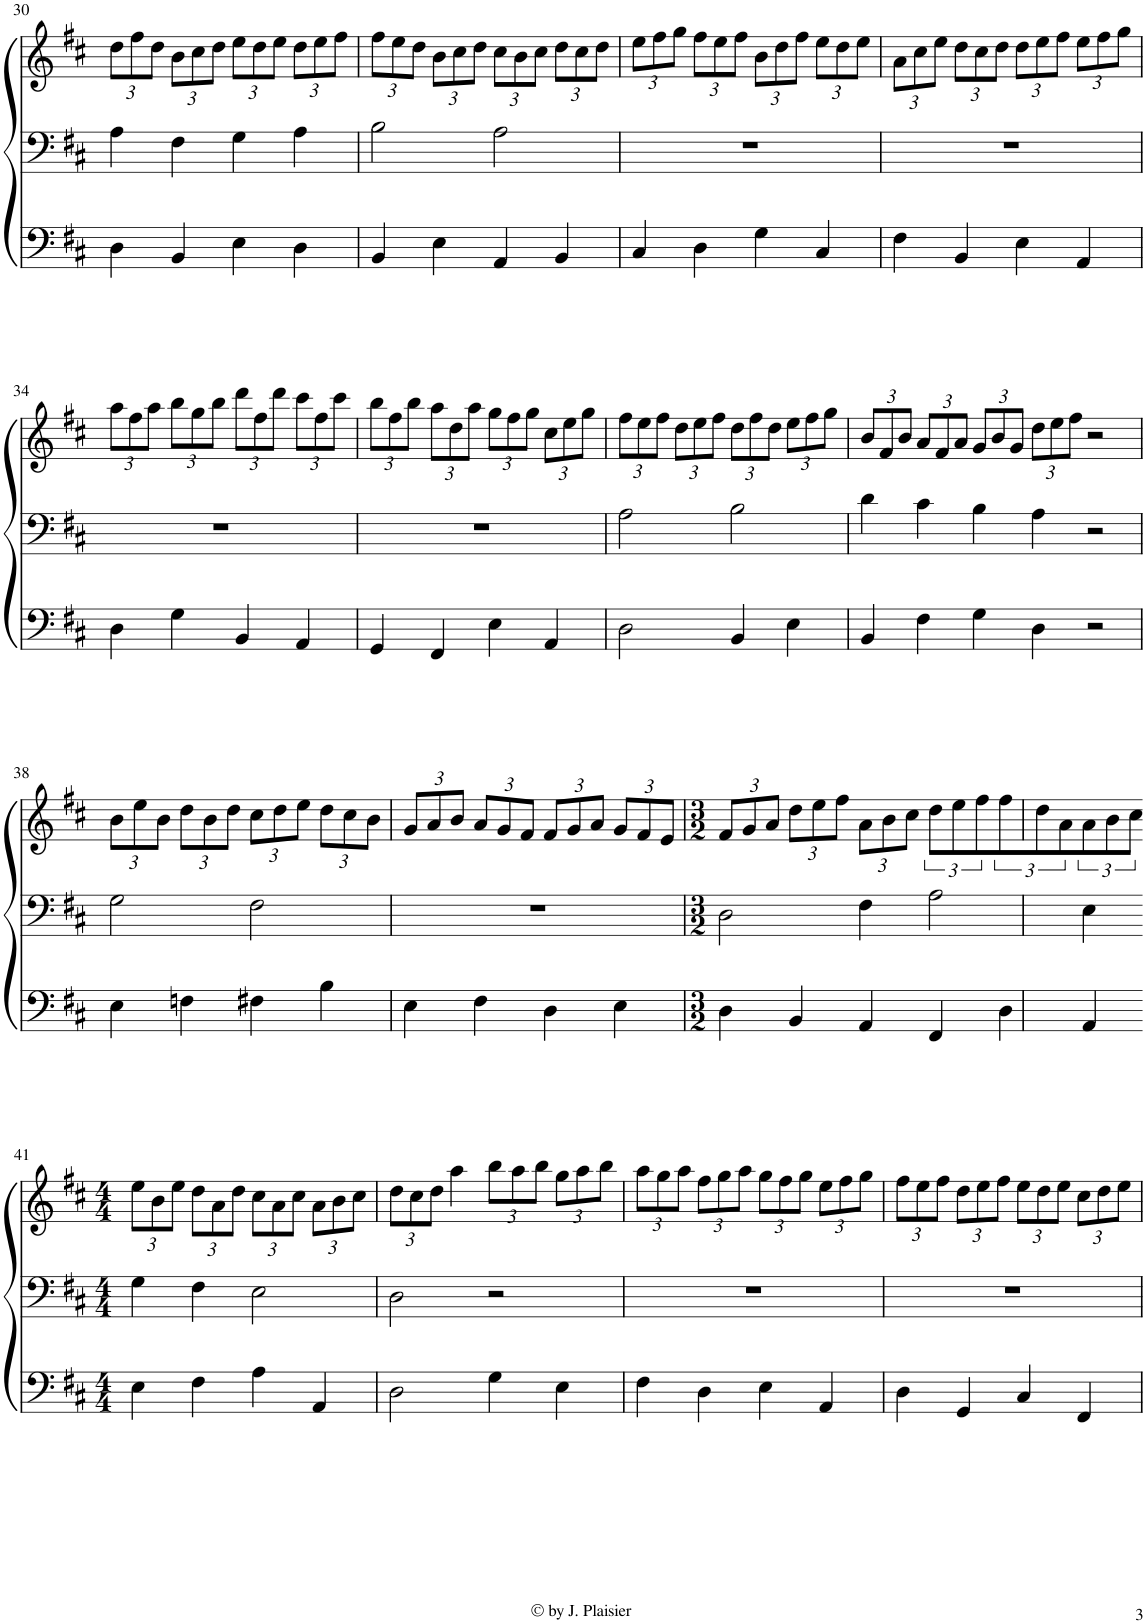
**kern	**kern	**kern
*part1	*part1	*part1
*staff3	*staff2	*staff1
*I"Organ	*	*
!!LO:PB:g=z
*clefF4	*clefF4	*clefG2
*k[f#c#]	*k[f#c#]	*k[f#c#]
*M4/4	*M4/4	*M4/4
*	*	*Xbrackettup
=30	=30	=30
4D\	4A\	12dd\L
.	.	12ff#\
.	.	12dd\J
4BB/	4F#\	12b\L
.	.	12cc#\
.	.	12dd\J
4E\	4G\	12ee\L
.	.	12dd\
.	.	12ee\J
4D\	4A\	12dd\L
.	.	12ee\
.	.	12ff#\J
=31	=31	=31
4BB/	2B\	12ff#\L
.	.	12ee\
.	.	12dd\J
4E\	.	12b\L
.	.	12cc#\
.	.	12dd\J
4AA/	2A\	12cc#\L
.	.	12b\
.	.	12cc#\J
4BB/	.	12dd\L
.	.	12cc#\
.	.	12dd\J
=32	=32	=32
4C#/	1r	12ee\L
.	.	12ff#\
.	.	12gg\J
4D\	.	12ff#\L
.	.	12ee\
.	.	12ff#\J
4G\	.	12b\L
.	.	12dd\
.	.	12ff#\J
4C#/	.	12ee\L
.	.	12dd\
.	.	12ee\J
=33	=33	=33
4F#\	1r	12a\L
.	.	12cc#\
.	.	12ee\J
4BB/	.	12dd\L
.	.	12cc#\
.	.	12dd\J
4E\	.	12dd\L
.	.	12ee\
.	.	12ff#\J
4AA/	.	12ee\L
.	.	12ff#\
.	.	12gg\J
!!LO:LB:g=z
=34	=34	=34
4D\	1r	12aa\L
.	.	12ff#\
.	.	12aa\J
4G\	.	12bb\L
.	.	12gg\
.	.	12bb\J
4BB/	.	12ddd\L
.	.	12ff#\
.	.	12ddd\J
4AA/	.	12ccc#\L
.	.	12ff#\
.	.	12ccc#\J
=35	=35	=35
4GG/	1r	12bb\L
.	.	12ff#\
.	.	12bb\J
4FF#/	.	12aa\L
.	.	12dd\
.	.	12aa\J
4E\	.	12gg\L
.	.	12ff#\
.	.	12gg\J
4AA/	.	12cc#\L
.	.	12ee\
.	.	12gg\J
=36	=36	=36
2D\	2A\	12ff#\L
.	.	12ee\
.	.	12ff#\J
.	.	12dd\L
.	.	12ee\
.	.	12ff#\J
4BB/	2B\	12dd\L
.	.	12ff#\
.	.	12dd\J
4E\	.	12ee\L
.	.	12ff#\
.	.	12gg\J
=37	=37	=37
4BB/	4d\	12b/L
.	.	12f#/
.	.	12b/J
4F#\	4c#\	12a/L
.	.	12f#/
.	.	12a/J
4G\	4B\	12g/L
.	.	12b/
.	.	12g/J
4D\	4A\	12dd\L
.	.	12ee\
.	.	12ff#\J
2r	2r	2r
!!LO:LB:g=z
=38	=38	=38
4E\	2G\	12b\L
.	.	12ee\
.	.	12b\J
4Fn\	.	12dd\L
.	.	12b\
.	.	12dd\J
4F#X\	2F#\	12cc#\L
.	.	12dd\
.	.	12ee\J
4B\	.	12dd\L
.	.	12cc#\
.	.	12b\J
=39	=39	=39
4E\	1r	12g/L
.	.	12a/
.	.	12b/J
4F#\	.	12a/L
.	.	12g/
.	.	12f#/J
4D\	.	12f#/L
.	.	12g/
.	.	12a/J
4E\	.	12g/L
.	.	12f#/
.	.	12e/J
=40	=40	=40
*M3/2	*M3/2	*M3/2
4D\	2D\	12f#/L
.	.	12g/
.	.	12a/J
4BB/	.	12dd\L
.	.	12ee\
.	.	12ff#\J
4AA/	4F#\	12a\L
.	.	12b\
.	.	12cc#\J
*	*	*brackettup
4FF#/	2A\	12dd\L
.	.	12ee\
.	.	12ff#\
4D\	.	12ff#\
.	.	12dd\
.	.	12a\
4AA/	4E\	12a\
.	.	12b\
.	.	12cc#\J
!!LO:LB:g=z
=41	=41	=41
*M4/4	*M4/4	*M4/4
*	*	*Xbrackettup
4E\	4G\	12ee\L
.	.	12b\
.	.	12ee\J
4F#\	4F#\	12dd\L
.	.	12a\
.	.	12dd\J
4A\	2E\	12cc#\L
.	.	12a\
.	.	12cc#\J
4AA/	.	12a\L
.	.	12b\
.	.	12cc#\J
=42	=42	=42
2D\	2D\	12dd\L
.	.	12cc#\
.	.	12dd\J
.	.	4aa\
4G\	2r	12bb\L
.	.	12aa\
.	.	12bb\J
4E\	.	12gg\L
.	.	12aa\
.	.	12bb\J
=43	=43	=43
4F#\	1r	12aa\L
.	.	12gg\
.	.	12aa\J
4D\	.	12ff#\L
.	.	12gg\
.	.	12aa\J
4E\	.	12gg\L
.	.	12ff#\
.	.	12gg\J
4AA/	.	12ee\L
.	.	12ff#\
.	.	12gg\J
=44	=44	=44
4D\	1r	12ff#\L
.	.	12ee\
.	.	12ff#\J
4GG/	.	12dd\L
.	.	12ee\
.	.	12ff#\J
4C#/	.	12ee\L
.	.	12dd\
.	.	12ee\J
4FF#/	.	12cc#\L
.	.	12dd\
.	.	12ee\J
=	=	=
*-	*-	*-
